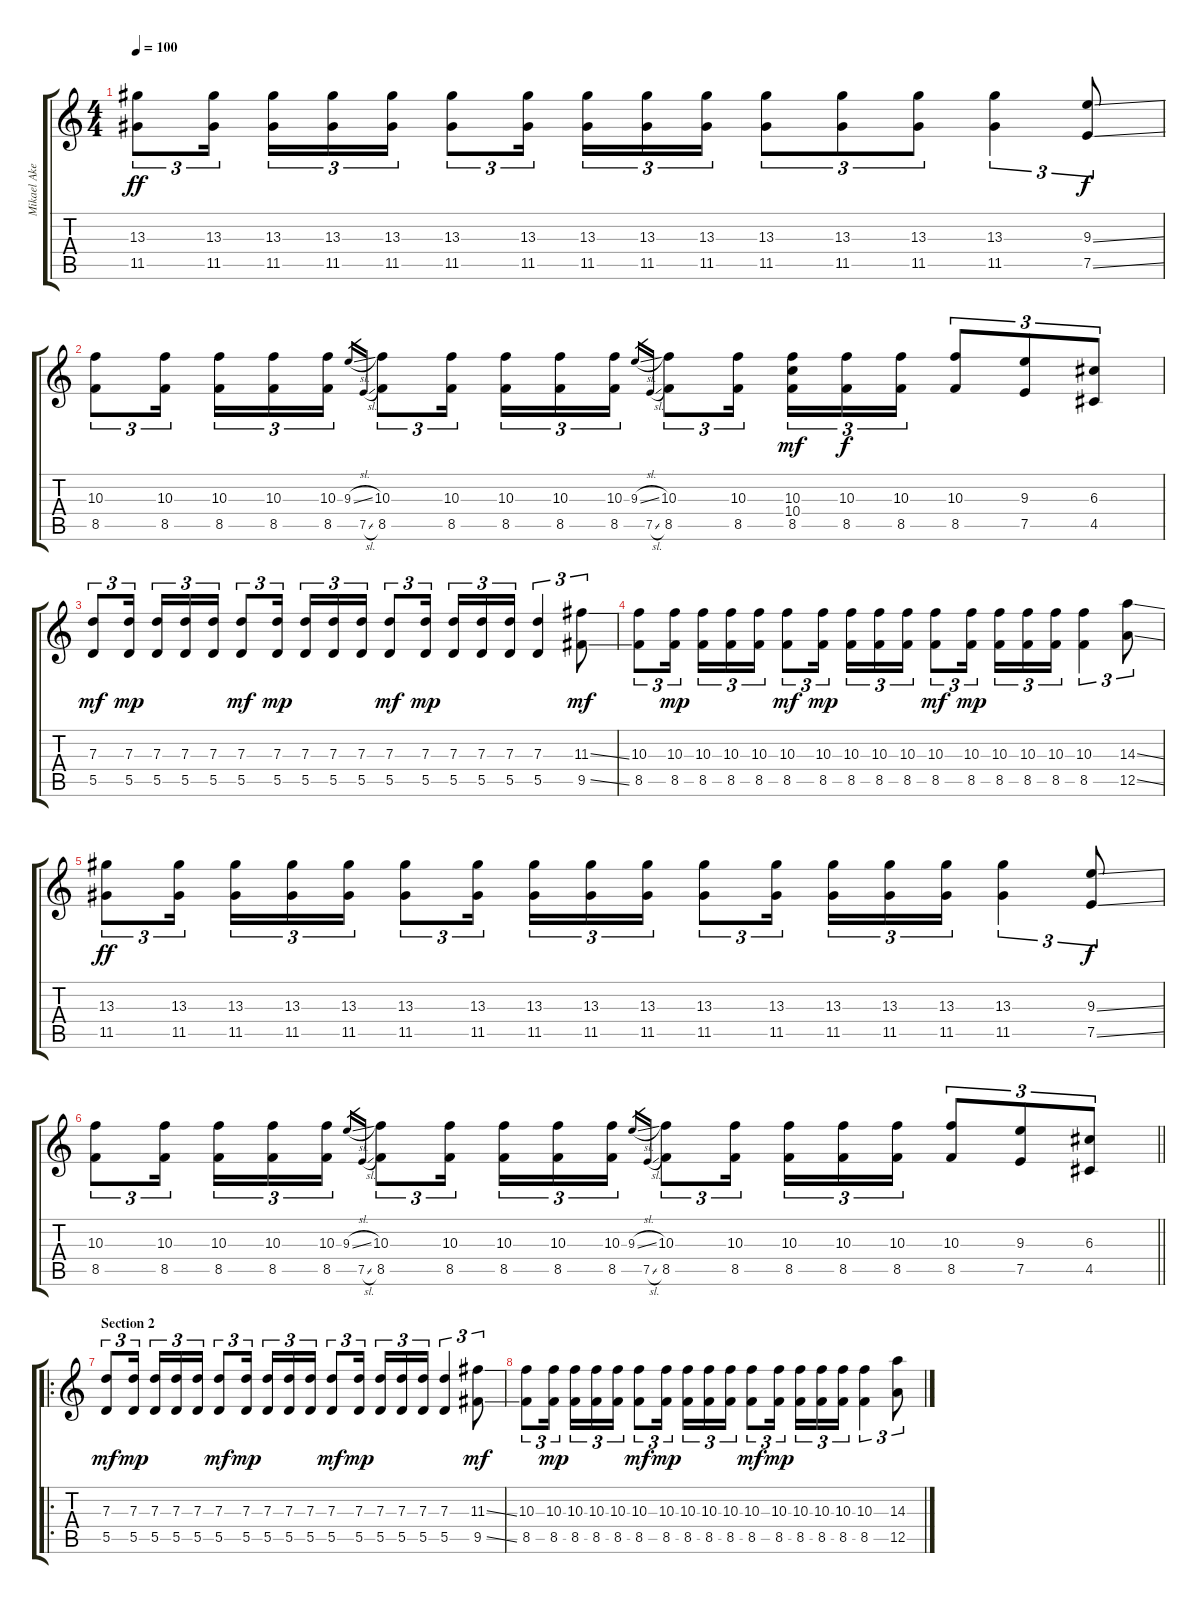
\track ("Mikael Akerfeldt" "Mikael Ake") {instrument distortionguitar}
\staff {score tabs}
\tuning (E4 B3 G3 D3 A2 E2) {hide}
\ts (4 4)
\tempo 100
\clef g2
\ks c
(13.3 11.5).8{tu (3 2) dy ff} (13.3 11.5).16{tu (3 2) beam splitsecondary} (13.3 11.5).16{tu (3 2)} (13.3 11.5).16{tu (3 2)} (13.3 11.5).16{tu (3 2)} (13.3 11.5).8{tu (3 2)} (13.3 11.5).16{tu (3 2) beam splitsecondary} (13.3 11.5).16{tu (3 2)} (13.3 11.5).16{tu (3 2)} (13.3 11.5).16{tu (3 2)} (13.3 11.5).8{tu (3 2)} (13.3 11.5).8{tu (3 2)} (13.3 11.5).8{tu (3 2)} (13.3 11.5).4{tu (3 2)} (9.3{ss} 7.5{ss}).8{tu (3 2) dy f} |
(10.3 8.5).8{tu (3 2)} (10.3 8.5).16{tu (3 2) beam splitsecondary} (10.3 8.5).16{tu (3 2)} (10.3 8.5).16{tu (3 2)} (10.3 8.5).16{tu (3 2)} 9.3{sl}.16{gr} 7.5{sl}.16{gr} (10.3 8.5).8{tu (3 2)} (10.3 8.5).16{tu (3 2) beam splitsecondary} (10.3 8.5).16{tu (3 2)} (10.3 8.5).16{tu (3 2)} (10.3 8.5).16{tu (3 2)} 9.3{sl}.16{gr} 7.5{sl}.16{gr} (10.3 8.5).8{tu (3 2)} (10.3 8.5).16{tu (3 2) beam splitsecondary} (10.3 10.4 8.5).16{tu (3 2) dy mf} (10.3 8.5).16{tu (3 2) dy f} (10.3 8.5).16{tu (3 2)} (10.3 8.5).8{tu (3 2)} (9.3 7.5).8{tu (3 2)} (6.3 4.5).8{tu (3 2)} |
(7.3 5.5).8{tu (3 2) dy mf volume 16} (7.3 5.5).16{tu (3 2) dy mp beam splitsecondary} (7.3 5.5).16{tu (3 2)} (7.3 5.5).16{tu (3 2)} (7.3 5.5).16{tu (3 2)} (7.3 5.5).8{tu (3 2) dy mf} (7.3 5.5).16{tu (3 2) dy mp beam splitsecondary} (7.3 5.5).16{tu (3 2)} (7.3 5.5).16{tu (3 2)} (7.3 5.5).16{tu (3 2)} (7.3 5.5).8{tu (3 2) dy mf} (7.3 5.5).16{tu (3 2) dy mp beam splitsecondary} (7.3 5.5).16{tu (3 2)} (7.3 5.5).16{tu (3 2)} (7.3 5.5).16{tu (3 2)} (7.3 5.5).4{tu (3 2)} (11.3{ss} 9.5{ss}).8{tu (3 2) dy mf} |
(10.3 8.5).8{tu (3 2)} (10.3 8.5).16{tu (3 2) dy mp beam splitsecondary} (10.3 8.5).16{tu (3 2)} (10.3 8.5).16{tu (3 2)} (10.3 8.5).16{tu (3 2)} (10.3 8.5).8{tu (3 2) dy mf} (10.3 8.5).16{tu (3 2) dy mp beam splitsecondary} (10.3 8.5).16{tu (3 2)} (10.3 8.5).16{tu (3 2)} (10.3 8.5).16{tu (3 2)} (10.3 8.5).8{tu (3 2) dy mf} (10.3 8.5).16{tu (3 2) dy mp beam splitsecondary} (10.3 8.5).16{tu (3 2)} (10.3 8.5).16{tu (3 2)} (10.3 8.5).16{tu (3 2)} (10.3 8.5).4{tu (3 2)} (14.3{ss} 12.5{ss}).8{tu (3 2)} |
(13.3 11.5).8{tu (3 2) dy ff} (13.3 11.5).16{tu (3 2) beam splitsecondary} (13.3 11.5).16{tu (3 2)} (13.3 11.5).16{tu (3 2)} (13.3 11.5).16{tu (3 2)} (13.3 11.5).8{tu (3 2)} (13.3 11.5).16{tu (3 2) beam splitsecondary} (13.3 11.5).16{tu (3 2)} (13.3 11.5).16{tu (3 2)} (13.3 11.5).16{tu (3 2)} (13.3 11.5).8{tu (3 2)} (13.3 11.5).16{tu (3 2) beam splitsecondary} (13.3 11.5).16{tu (3 2)} (13.3 11.5).16{tu (3 2)} (13.3 11.5).16{tu (3 2)} (13.3 11.5).4{tu (3 2)} (9.3{ss} 7.5{ss}).8{tu (3 2) dy f} |
\barLineRight lightlight
(10.3 8.5).8{tu (3 2)} (10.3 8.5).16{tu (3 2) beam splitsecondary} (10.3 8.5).16{tu (3 2)} (10.3 8.5).16{tu (3 2)} (10.3 8.5).16{tu (3 2)} 9.3{sl}.16{gr} 7.5{sl}.16{gr} (10.3 8.5).8{tu (3 2)} (10.3 8.5).16{tu (3 2) beam splitsecondary} (10.3 8.5).16{tu (3 2)} (10.3 8.5).16{tu (3 2)} (10.3 8.5).16{tu (3 2)} 9.3{sl}.16{gr} 7.5{sl}.16{gr} (10.3 8.5).8{tu (3 2)} (10.3 8.5).16{tu (3 2) beam splitsecondary} (10.3 8.5).16{tu (3 2)} (10.3 8.5).16{tu (3 2)} (10.3 8.5).16{tu (3 2)} (10.3 8.5).8{tu (3 2)} (9.3 7.5).8{tu (3 2)} (6.3 4.5).8{tu (3 2)} |
\ro
\section ("" "Section 2")
(7.3 5.5).8{tu (3 2) dy mf volume 16} (7.3 5.5).16{tu (3 2) dy mp beam splitsecondary} (7.3 5.5).16{tu (3 2)} (7.3 5.5).16{tu (3 2)} (7.3 5.5).16{tu (3 2)} (7.3 5.5).8{tu (3 2) dy mf} (7.3 5.5).16{tu (3 2) dy mp beam splitsecondary} (7.3 5.5).16{tu (3 2)} (7.3 5.5).16{tu (3 2)} (7.3 5.5).16{tu (3 2)} (7.3 5.5).8{tu (3 2) dy mf} (7.3 5.5).16{tu (3 2) dy mp beam splitsecondary} (7.3 5.5).16{tu (3 2)} (7.3 5.5).16{tu (3 2)} (7.3 5.5).16{tu (3 2)} (7.3 5.5).4{tu (3 2)} (11.3{ss} 9.5{ss}).8{tu (3 2) dy mf} |
(10.3 8.5).8{tu (3 2)} (10.3 8.5).16{tu (3 2) dy mp beam splitsecondary} (10.3 8.5).16{tu (3 2)} (10.3 8.5).16{tu (3 2)} (10.3 8.5).16{tu (3 2)} (10.3 8.5).8{tu (3 2) dy mf} (10.3 8.5).16{tu (3 2) dy mp beam splitsecondary} (10.3 8.5).16{tu (3 2)} (10.3 8.5).16{tu (3 2)} (10.3 8.5).16{tu (3 2)} (10.3 8.5).8{tu (3 2) dy mf} (10.3 8.5).16{tu (3 2) dy mp beam splitsecondary} (10.3 8.5).16{tu (3 2)} (10.3 8.5).16{tu (3 2)} (10.3 8.5).16{tu (3 2)} (10.3 8.5).4{tu (3 2)} (14.3{ss} 12.5{ss}).8{tu (3 2)}
